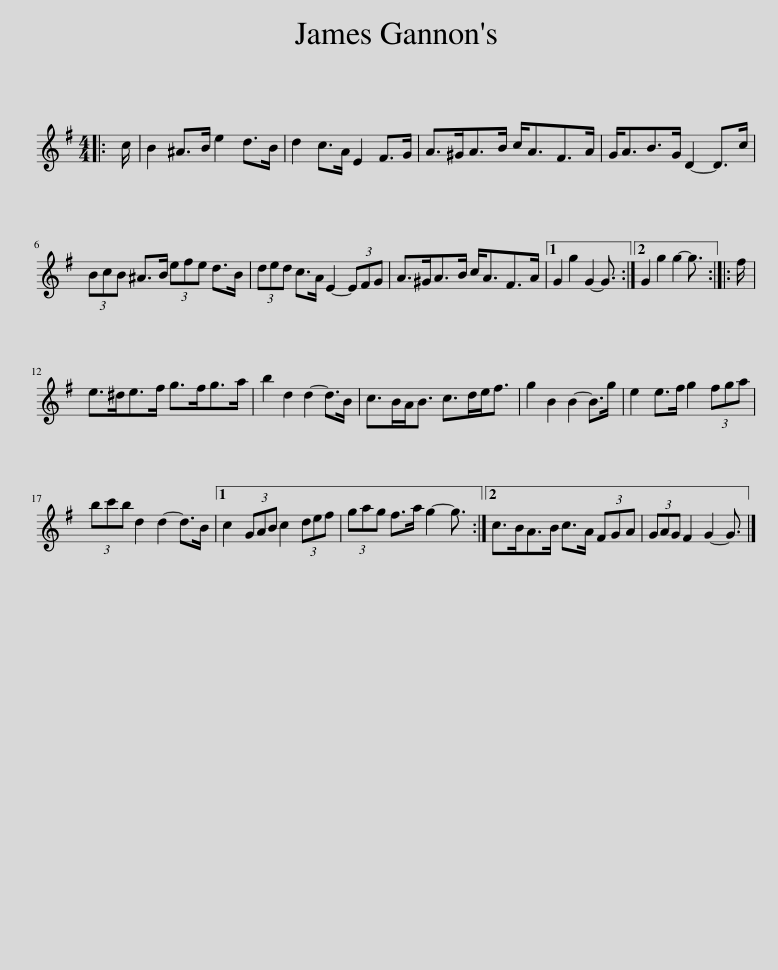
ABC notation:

X:1
L:1/8
M:4/4
I:linebreak $
K:G
V:1 treble
V:1
|: c/ | B2 ^A>B e2 d>B | d2 c>A E2 F>G | A>^GA>B c<AF>A | G<AB>G D2- D>c |$ %5
 (3BcB ^A>B (3efe d>B | (3ded c>A E2- (3EFG | A>^GA>B c<AF>A |1 G2 g2 G2- G3/2 :|2 G2 g2 g2- g3/2 :: %10
 f/ |$ e>^de>f g>fg>a | b2 d2 d2- d>B | c>BA<B c>de<f | g2 B2 B2- B>g | %15
 e2 e>f g2 (3fga |$ (3bc'b d2 d2- d>B |1 c2 (3GAB c2 (3def | (3gag f>a g2- g3/2 :|2 c>BA>B c>A (3FGA | %20
 (3GAG F2 G2- G3/2 |] %21
